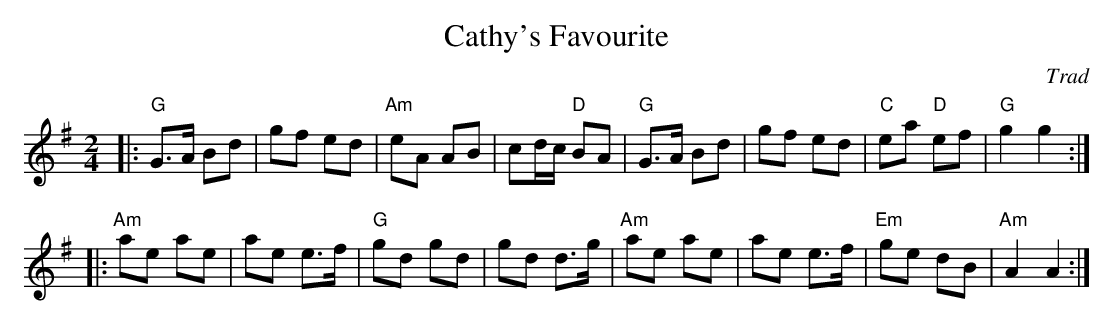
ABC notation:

X:1
T:Cathy's Favourite
C:Trad
M:2/4
E:12
L:1/8
K:G
|:"G"G>A Bd|gf ed|"Am"eA AB|cd/2c/2 "D"BA|\
"G"G>A Bd|gf ed|"C"ea "D"ef|"G"g2 g2:|*
|:"Am"ae ae|ae e>f|"G"gd gd|gd d>g|\
"Am"ae ae|ae e>f|"Em"ge dB|"Am"A2 A2:|**
